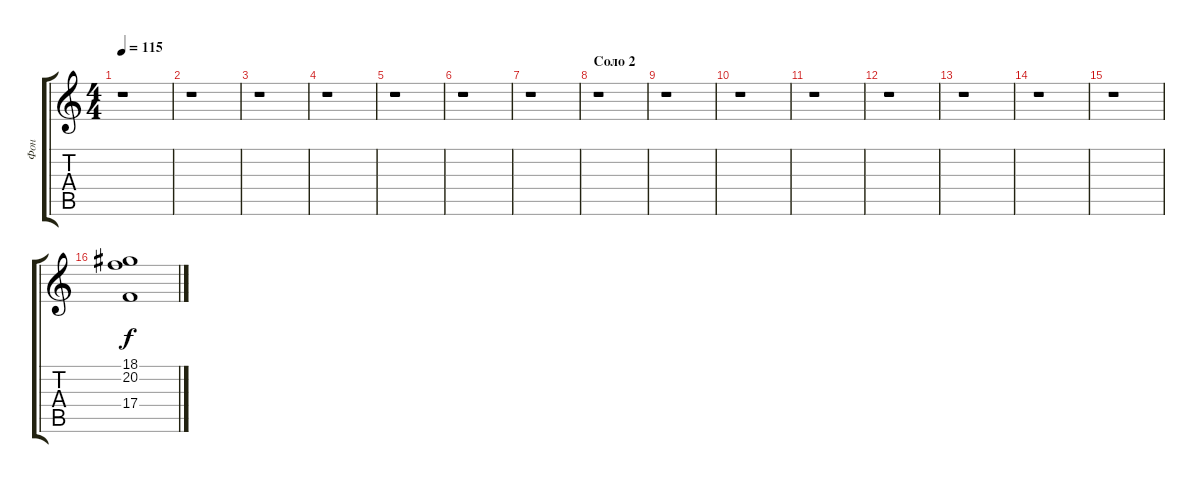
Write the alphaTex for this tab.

\track ("Фон" "Фон") {instrument stringensemble1}
\staff {score tabs}
\tuning (D4 A3 F3 C3 G2 D2) {hide}
\ts (4 4)
\tempo 115
\clef g2
\ks c
r.1{dy f} |
r.1 |
r.1 |
r.1 |
r.1 |
r.1 |
r.1 |
\section ("" "Соло 2")
r.1 |
r.1 |
r.1 |
r.1 |
r.1 |
r.1 |
r.1 |
r.1 |
\section ("" "")
(18.1 20.2 17.4).1
